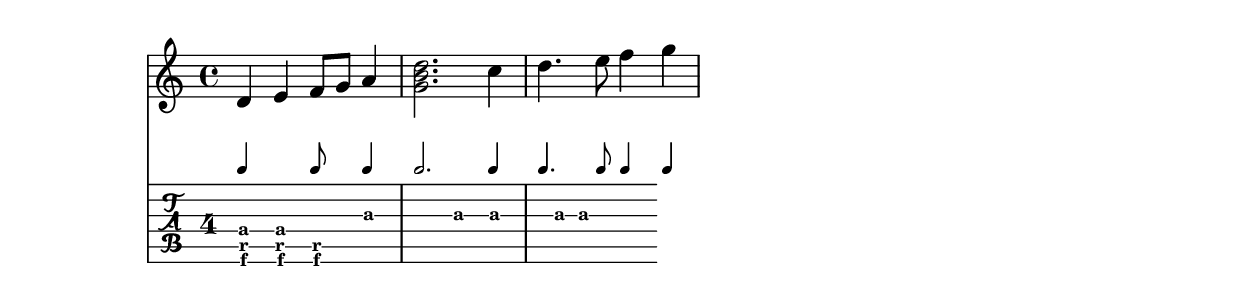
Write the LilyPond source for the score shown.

%{ Tablature layout for viol music

The snippet defines a specialized group of rhythmic and
tablature staves able to handle old english viol tablature
scores.

The string tunings defaults to the most common viol in d
but other usual tunings are also available.

The rhythm part is used to provide only the pace changes,
and therefore must be provided as a supplementary voice.
%}

\version "2.17.7"

% \stringTuning <d, g, c e a' d'>
"viol-in-d-tuning" = #`(,(ly:make-pitch  0 1 NATURAL)
                        ,(ly:make-pitch -1 5 NATURAL)
                        ,(ly:make-pitch -1 2 NATURAL)
                        ,(ly:make-pitch -1 0 NATURAL)
                        ,(ly:make-pitch -2 4 NATURAL)
                        ,(ly:make-pitch -2 1 NATURAL))

% \stringTuning <c, g, c e a' d'>
"viol-in-d-scord-tuning" = #`(,(ly:make-pitch  0 1 NATURAL)
                              ,(ly:make-pitch -1 5 NATURAL)
                              ,(ly:make-pitch -1 2 NATURAL)
                              ,(ly:make-pitch -1 0 NATURAL)
                              ,(ly:make-pitch -2 4 NATURAL)
                              ,(ly:make-pitch -2 0 NATURAL))

%\stringTuning <g, c f a' d' g''>
"viol-in-g-tuning" = #`(,(ly:make-pitch  0 4 NATURAL)
                        ,(ly:make-pitch  0 1 NATURAL)
                        ,(ly:make-pitch -1 5 NATURAL)
                        ,(ly:make-pitch -1 3 NATURAL)
                        ,(ly:make-pitch -1 0 NATURAL)
                        ,(ly:make-pitch -2 4 NATURAL))
                        
  %% Use r for c and skip j fret label
"frets-for-luth" = #`(,"a","b","r","d","e","f","g","h","i","k","l","m","n")                      

ViolTabLayout = \layout {
  \context {
    \RhythmicStaff
    \type "Engraver_group"
    \name "ViolTabRhythmicStaff"
    \alias "RhythmicStaff"

    \description "Handles rhythm part of viol tablature."
  
    \remove "Time_signature_engraver"
    \remove "Staff_symbol_engraver"
    \remove "Bar_engraver"

    fontSize = #-3
    \override StaffSymbol #'staff-space = #(magstep -3)
    \override Stem #'length = #5
    \override VerticalAxisGroup #'staff-staff-spacing =
      #'((basic-distance . 1)
         (minimum-distance . 1)
         (padding . 1))

    % useful to merge chords noteheads
    \override NoteHead #'X-offset = #0
  }

  \context {
    \TabStaff
    \type "Engraver_group"
    \name "ViolTabFingeringStaff"
    \alias "Staff"

    \description "Handles fingering part of viol tablature."

    tablatureFormat = #fret-letter-tablature-format
    fretLabels = #frets-for-luth
    stringTunings = #viol-in-g-tuning

    % useful for tablature only scores
    \revert TimeSignature #'stencil
    \override TimeSignature #'style = #'single-digit
  }

  \context {
    \type "Engraver_group"
    \name "ViolTabStaff"
    \consists "Vertical_align_engraver"
    topLevelAlignment = ##f

    \description "Handles viol tablature."

    \defaultchild "ViolTabFingeringStaff"
    \accepts "ViolTabRhythmicStaff"
    \accepts "ViolTabFingeringStaff"
  }

  \context {
    \Score
    \accepts "ViolTabStaff"
  }
}

%%%%%%%%%%%%%%%%%%%%%%%%%%%%%%%%%%%%%%%%%%%%%%%%%%%%%%%%%

music  = \relative c'  { d4 e f8 g a4 
			   <g b d>2. c4 
			   d4. e8 f4 g }
			   
rhythmic = { c4 s c8 s c4 c2. c4 c4. c8 c4 c } 			   
			   
tablature = %\relative c' 
		{  <f d c>4 <f d c> <d c c>       
			   a2. a4 
			   a4. a8 a4 s }

\score {
  <<
    \new Staff {
      \clef treble
      \music }
      
    \new ViolTabStaff {
      <<
        \new ViolTabRhythmicStaff {
      %    \music
      %    \tablature 
      \rhythmic	 }
        \new ViolTabFingeringStaff { \tablature }
      >>
    }
  >>
  \layout {  \ViolTabLayout  }
  \midi {  }
}

